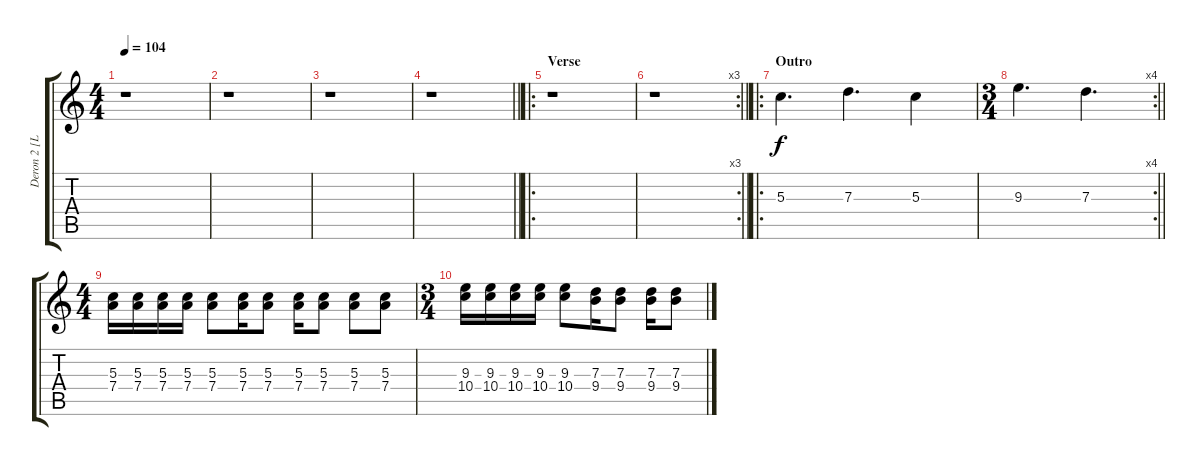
\track ("Deron 2 [Leads]" "Deron 2 [L") {instrument distortionguitar}
\staff {score tabs}
\tuning (E4 B3 G3 D3 A2 E2) {hide}
\ts (4 4)
\tempo 104
\clef g2
\ks c
r.1{dy f} |
r.1 |
r.1 |
\barLineRight lightlight
r.1 |
\ro
\section ("" "Verse")
r.1 |
\rc 3
\barLineRight lightlight
r.1 |
\ro
\section ("" "Outro")
5.3.4{d} 7.3.4{d} 5.3.4 |
\rc 4
\ts (3 4)
\barLineRight lightlight
9.3.4{d} 7.3.4{d} |
\ts (4 4)
(5.3 7.4).16 (5.3 7.4).16 (5.3 7.4).16 (5.3 7.4).16 (5.3 7.4).8 (5.3 7.4).16 (5.3 7.4).8 (5.3 7.4).16 (5.3 7.4).8 (5.3 7.4).8 (5.3 7.4).8 |
\ts (3 4)
(9.3 10.4).16 (9.3 10.4).16 (9.3 10.4).16 (9.3 10.4).16 (9.3 10.4).8 (7.3 9.4).16 (7.3 9.4).8 (7.3 9.4).16 (7.3 9.4).8
